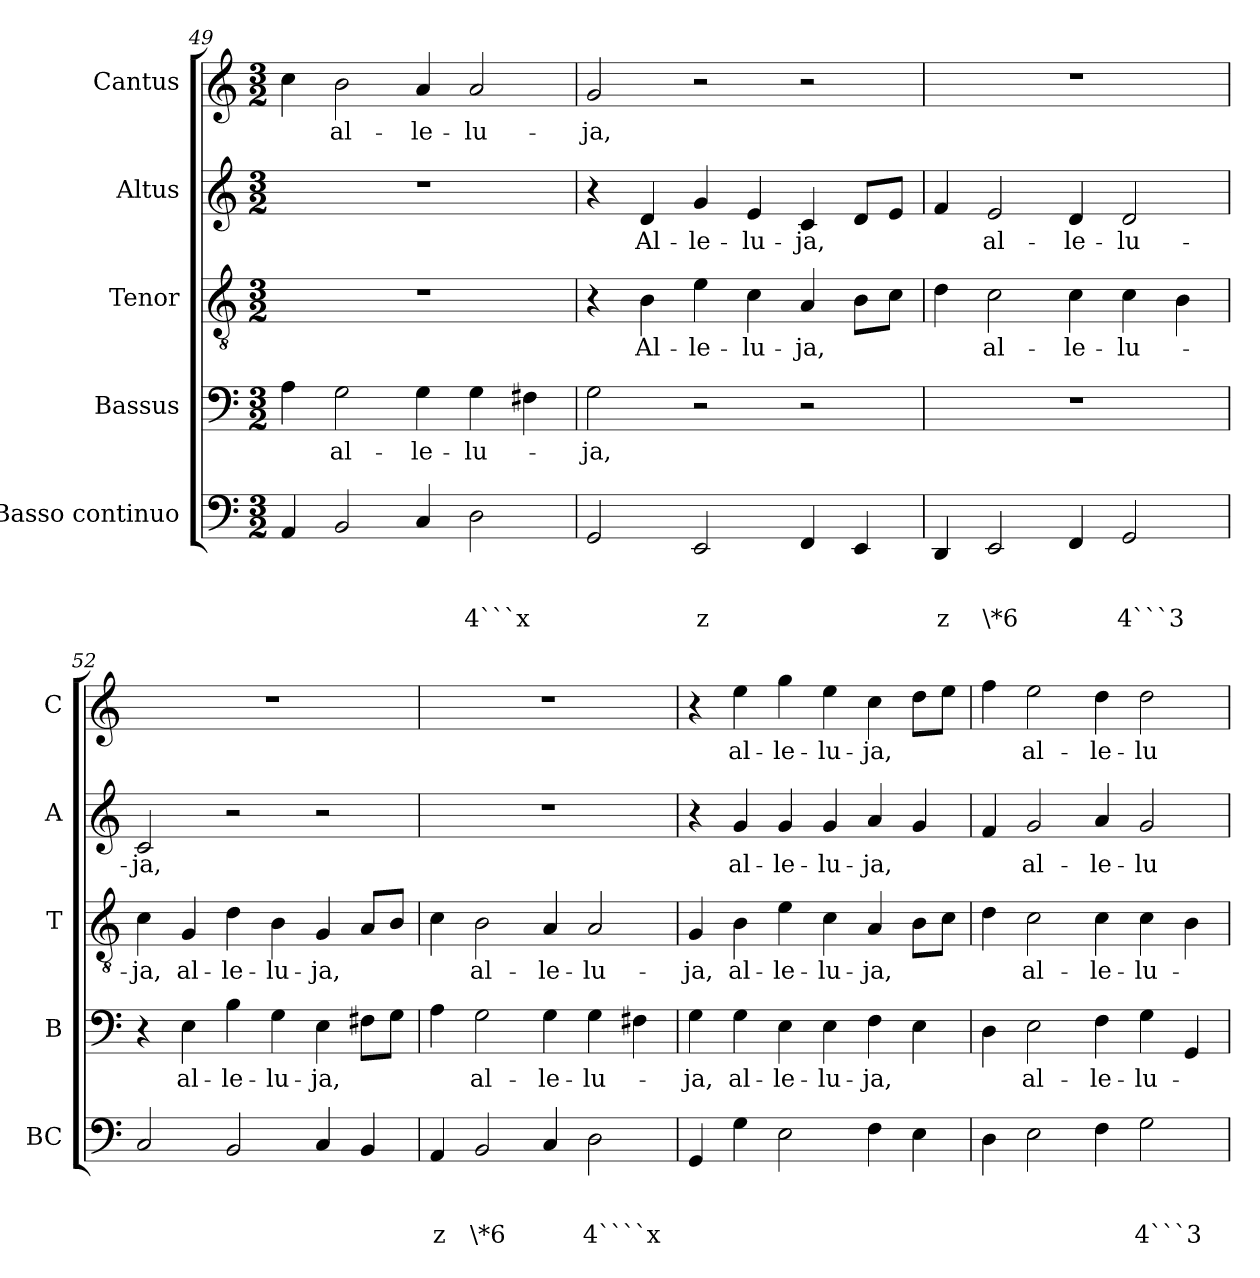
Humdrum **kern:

**kern	**text	**text	**text	**kern	**text	**kern	**text	**kern	**text	**kern	**text
*part5	*part5	*part5	*part5	*part4	*part4	*part3	*part3	*part2	*part2	*part1	*part1
*staff5	*staff5	*staff5	*staff5	*staff4	*staff4	*staff3	*staff3	*staff2	*staff2	*staff1	*staff1
*I"Basso continuo	*	*	*	*I"Bassus	*	*I"Tenor	*	*I"Altus	*	*I"Cantus	*
*I'BC	*	*	*	*I'B	*	*I'T	*	*I'A	*	*I'C	*
*clefF4	*	*	*	*clefF4	*	*clefGv2	*	*clefG2	*	*clefG2	*
*k[]	*	*	*	*k[]	*	*k[]	*	*k[]	*	*k[]	*
*C:	*	*	*	*C:	*	*C:	*	*C:	*	*C:	*
*M3/2	*	*	*	*M3/2	*	*M3/2	*	*M3/2	*	*M3/2	*
=49	=49	=49	=49	=49	=49	=49	=49	=49	=49	=49	=49
4AA/	.	.	.	4A\	.	1.r	.	1.r	.	4cc\	.
!	!	!	!	!	!LO:LY:b	!	!	!	!	!	!LO:LY:b
2BB/	.	.	.	2G\	al-	.	.	.	.	2b\	al-
!	!	!	!	!	!LO:LY:b	!	!	!	!	!	!LO:LY:b
4C/	.	.	.	4G\	-le-	.	.	.	.	4a/	-le-
!	!	!	!LO:LY:b	!	!LO:LY:b	!	!	!	!	!	!LO:LY:b
2D\	.	.	4```x	4G\	-lu-	.	.	.	.	2a/	-lu-
.	.	.	.	4F#X\	.	.	.	.	.	.	.
=50	=50	=50	=50	=50	=50	=50	=50	=50	=50	=50	=50
!	!	!	!	!	!LO:LY:b	!	!	!	!	!	!LO:LY:b
2GG/	.	.	.	2G\	-ja,	4r	.	4r	.	2g/	-ja,
!	!	!	!	!	!	!	!LO:LY:b	!	!LO:LY:b	!	!
.	.	.	.	.	.	4B\	Al-	4d/	Al-	.	.
!	!	!	!LO:LY:b	!	!	!	!LO:LY:b	!	!LO:LY:b	!	!
2EE/	.	.	z	2r	.	4e\	-le-	4g/	-le-	2r	.
!	!	!	!	!	!	!	!LO:LY:b	!	!LO:LY:b	!	!
.	.	.	.	.	.	4c\	-lu-	4e/	-lu-	.	.
!	!	!	!	!	!	!	!LO:LY:b	!	!LO:LY:b	!	!
4FF/	.	.	.	2r	.	4A/	-ja,	4c/	-ja,	2r	.
4EE/	.	.	.	.	.	8B\L	.	8d/L	.	.	.
.	.	.	.	.	.	8c\J	.	8e/J	.	.	.
=51	=51	=51	=51	=51	=51	=51	=51	=51	=51	=51	=51
!	!	!	!LO:LY:b	!	!	!	!	!	!	!	!
4DD/	.	.	z	1.r	.	4d\	.	4f/	.	1.r	.
!	!	!	!LO:LY:b	!	!	!	!LO:LY:b	!	!LO:LY:b	!	!
2EE/	.	.	\*6	.	.	2c\	al-	2e/	al-	.	.
!	!	!	!	!	!	!	!LO:LY:b	!	!LO:LY:b	!	!
4FF/	.	.	.	.	.	4c\	-le-	4d/	-le-	.	.
!	!	!	!LO:LY:b	!	!	!	!LO:LY:b	!	!LO:LY:b	!	!
2GG/	.	.	4```3	.	.	4c\	-lu-	2d/	-lu-	.	.
.	.	.	.	.	.	4B\	.	.	.	.	.
=52	=52	=52	=52	=52	=52	=52	=52	=52	=52	=52	=52
!	!	!	!	!	!	!	!LO:LY:b	!	!LO:LY:b	!	!
2C/	.	.	.	4r	.	4c\	-ja,	2c/	-ja,	1.r	.
!	!	!	!	!	!LO:LY:b	!	!LO:LY:b	!	!	!	!
.	.	.	.	4E\	al-	4G/	al-	.	.	.	.
!	!	!	!	!	!LO:LY:b	!	!LO:LY:b	!	!	!	!
2BB/	.	.	.	4B\	-le-	4d\	-le-	2r	.	.	.
!	!	!	!	!	!LO:LY:b	!	!LO:LY:b	!	!	!	!
.	.	.	.	4G\	-lu-	4B\	-lu-	.	.	.	.
!	!	!	!	!	!LO:LY:b	!	!LO:LY:b	!	!	!	!
4C/	.	.	.	4E\	-ja,	4G/	-ja,	2r	.	.	.
4BB/	.	.	.	8F#X\L	.	8A/L	.	.	.	.	.
.	.	.	.	8G\J	.	8B/J	.	.	.	.	.
!!LO:LB:g=z
=53	=53	=53	=53	=53	=53	=53	=53	=53	=53	=53	=53
!	!	!	!LO:LY:b	!	!	!	!	!	!	!	!
4AA/	.	.	z	4A\	.	4c\	.	1.r	.	1.r	.
!	!	!	!LO:LY:b	!	!LO:LY:b	!	!LO:LY:b	!	!	!	!
2BB/	.	.	\*6	2G\	al-	2B\	al-	.	.	.	.
!	!	!	!	!	!LO:LY:b	!	!LO:LY:b	!	!	!	!
4C/	.	.	.	4G\	-le-	4A/	-le-	.	.	.	.
!	!	!	!LO:LY:b	!	!LO:LY:b	!	!LO:LY:b	!	!	!	!
2D\	.	.	4````x	4G\	-lu-	2A/	-lu-	.	.	.	.
.	.	.	.	4F#X\	.	.	.	.	.	.	.
=54	=54	=54	=54	=54	=54	=54	=54	=54	=54	=54	=54
!	!	!	!	!	!LO:LY:b	!	!LO:LY:b	!	!	!	!
4GG/	.	.	.	4G\	-ja,	4G/	-ja,	4r	.	4r	.
!	!	!	!	!	!LO:LY:b	!	!LO:LY:b	!	!LO:LY:b	!	!LO:LY:b
4G\	.	.	.	4G\	al-	4B\	al-	4g/	al-	4ee\	al-
!	!	!	!	!	!LO:LY:b	!	!LO:LY:b	!	!LO:LY:b	!	!LO:LY:b
2E\	.	.	.	4E\	-le-	4e\	-le-	4g/	-le-	4gg\	-le-
!	!	!	!	!	!LO:LY:b	!	!LO:LY:b	!	!LO:LY:b	!	!LO:LY:b
.	.	.	.	4E\	-lu-	4c\	-lu-	4g/	-lu-	4ee\	-lu-
!	!	!	!	!	!LO:LY:b	!	!LO:LY:b	!	!LO:LY:b	!	!LO:LY:b
4F\	.	.	.	4F\	-ja,	4A/	-ja,	4a/	-ja,	4cc\	-ja,
4E\	.	.	.	4E\	.	8B\L	.	4g/	.	8dd\L	.
.	.	.	.	.	.	8c\J	.	.	.	8ee\J	.
=55	=55	=55	=55	=55	=55	=55	=55	=55	=55	=55	=55
4D\	.	.	.	4D\	.	4d\	.	4f/	.	4ff\	.
!	!	!	!	!	!LO:LY:b	!	!LO:LY:b	!	!LO:LY:b	!	!LO:LY:b
2E\	.	.	.	2E\	al-	2c\	al-	2g/	al-	2ee\	al-
!	!	!	!	!	!LO:LY:b	!	!LO:LY:b	!	!LO:LY:b	!	!LO:LY:b
4F\	.	.	.	4F\	-le-	4c\	-le-	4a/	-le-	4dd\	-le-
!	!	!	!LO:LY:b	!	!LO:LY:b	!	!LO:LY:b	!	!LO:LY:b	!	!LO:LY:b
2G\	.	.	4```3	4G\	-lu-	4c\	-lu-	2g/	-lu-	2dd\	-lu-
.	.	.	.	4GG/	.	4B\	.	.	.	.	.
=	=	=	=	=	=	=	=	=	=	=	=
*-	*-	*-	*-	*-	*-	*-	*-	*-	*-	*-	*-
